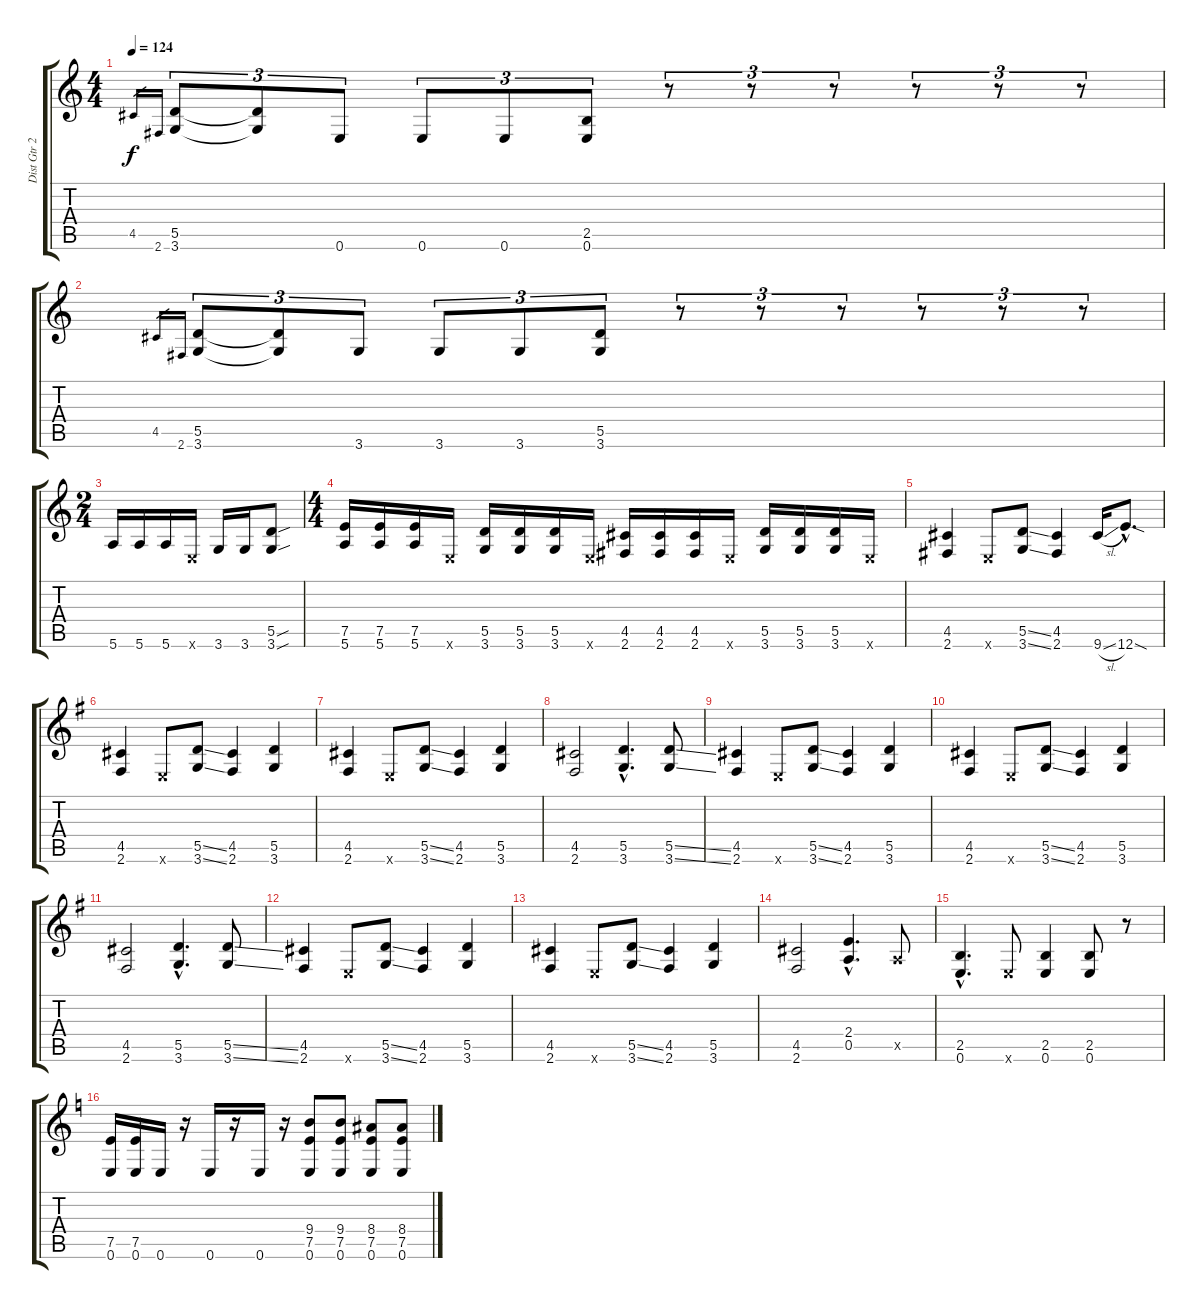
\track ("Dist Gtr 2" "Dist Gtr 2") {instrument distortionguitar}
\staff {score tabs}
\tuning (E4 B3 G3 D3 A2 E2) {hide}
\ts (4 4)
\tempo 124
\clef g2
\ks c
4.5.16{gr dy f} 2.6.16{gr} (5.5 3.6).8{tu (3 2)} (5.5{t} 3.6{t}).8{tu (3 2)} 0.6.8{tu (3 2)} 0.6.8{tu (3 2)} 0.6.8{tu (3 2)} (2.5 0.6).8{tu (3 2)} r.8{tu (3 2)} r.8{tu (3 2)} r.8{tu (3 2)} r.8{tu (3 2)} r.8{tu (3 2)} r.8{tu (3 2)} |
4.5.16{gr} 2.6.16{gr} (5.5 3.6).8{tu (3 2)} (5.5{t} 3.6{t}).8{tu (3 2)} 3.6.8{tu (3 2)} 3.6.8{tu (3 2)} 3.6.8{tu (3 2)} (5.5 3.6).8{tu (3 2)} r.8{tu (3 2)} r.8{tu (3 2)} r.8{tu (3 2)} r.8{tu (3 2)} r.8{tu (3 2)} r.8{tu (3 2)} |
\ts (2 4)
5.6.16 5.6.16 5.6.16 0.6{x}.16 3.6.16 3.6.16 (5.5{sou} 3.6{sou}).8 |
\ts (4 4)
(7.5 5.6).16 (7.5 5.6).16 (7.5 5.6).16 0.6{x}.16 (5.5 3.6).16 (5.5 3.6).16 (5.5 3.6).16 0.6{x}.16 (4.5 2.6).16 (4.5 2.6).16 (4.5 2.6).16 0.6{x}.16 (5.5 3.6).16 (5.5 3.6).16 (5.5 3.6).16 0.6{x}.16 |
(4.5 2.6).4 0.6{x}.8 (5.5{ss} 3.6{ss}).8 (4.5 2.6).4 9.6{sl}.16 12.6{sod hac}.8{d} |
\ks g
(4.5 2.6).4 0.6{x}.8 (5.5{ss} 3.6{ss}).8 (4.5 2.6).4 (5.5 3.6).4 |
(4.5 2.6).4 0.6{x}.8 (5.5{ss} 3.6{ss}).8 (4.5 2.6).4 (5.5 3.6).4 |
(4.5 2.6).2 (5.5{hac} 3.6{hac}).4{d} (5.5{ss} 3.6{ss}).8 |
(4.5 2.6).4 0.6{x}.8 (5.5{ss} 3.6{ss}).8 (4.5 2.6).4 (5.5 3.6).4 |
(4.5 2.6).4 0.6{x}.8 (5.5{ss} 3.6{ss}).8 (4.5 2.6).4 (5.5 3.6).4 |
(4.5 2.6).2 (5.5{hac} 3.6{hac}).4{d} (5.5{ss} 3.6{ss}).8 |
(4.5 2.6).4 0.6{x}.8 (5.5{ss} 3.6{ss}).8 (4.5 2.6).4 (5.5 3.6).4 |
(4.5 2.6).4 0.6{x}.8 (5.5{ss} 3.6{ss}).8 (4.5 2.6).4 (5.5 3.6).4 |
(4.5 2.6).2 (2.4{hac} 0.5{hac}).4{d} 0.5{x}.8 |
(2.5{hac} 0.6{hac}).4{d} 0.6{x}.8 (2.5 0.6).4 (2.5 0.6).8 r.8 |
\ks c
(7.5 0.6).16 (7.5 0.6).16 0.6.16 r.16 0.6.16 r.16 0.6.16 r.16 (9.4 7.5 0.6).8 (9.4 7.5 0.6).8 (8.4 7.5 0.6).8 (8.4 7.5 0.6).8
